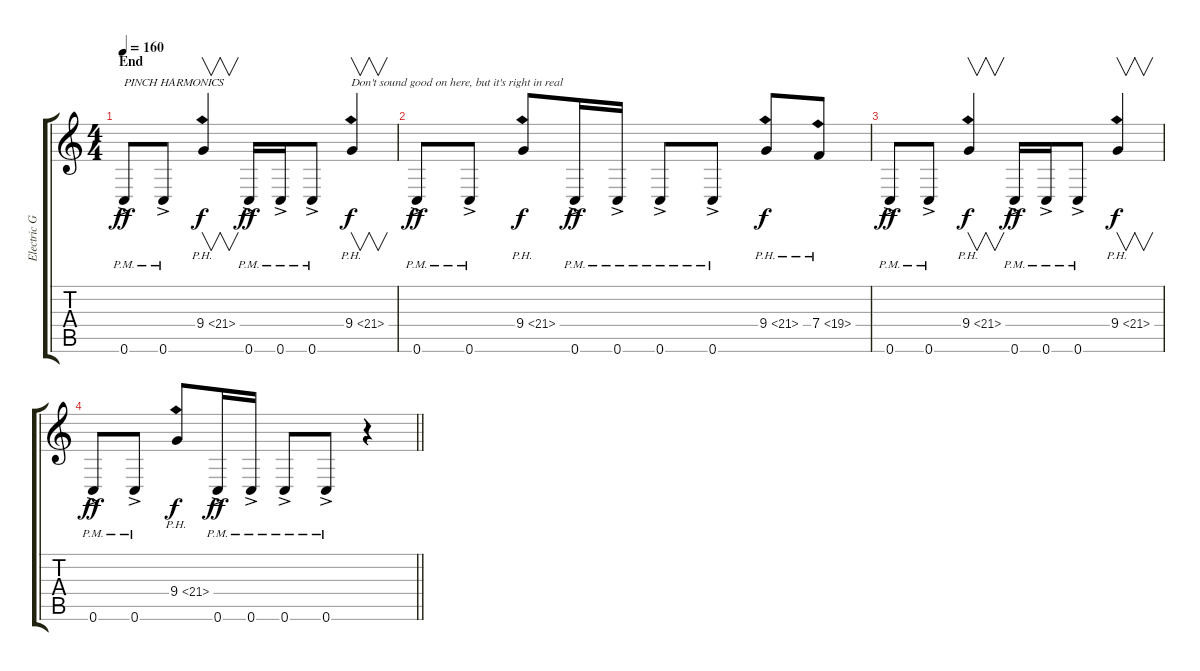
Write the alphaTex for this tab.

\track ("Electric Guitar" "Electric G") {instrument distortionguitar}
\staff {score tabs}
\tuning (C4 G3 Eb3 Bb2 F2 C2) {hide}
\ts (4 4)
\section ("" "End")
\tempo 160
\clef g2
\ks c
0.6{ac pm}.8{txt "PINCH HARMONICS" dy ff} 0.6{ac pm}.8 9.4{ph 12}.4{v dy f} 0.6{ac pm}.16{dy ff} 0.6{ac pm}.16 0.6{ac pm}.8 9.4{ph 12}.4{v txt "Don't sound good on here, but it's right in real" dy f} |
0.6{ac pm}.8{dy ff} 0.6{ac pm}.8 9.4{ph 12}.8{dy f} 0.6{ac pm}.16{dy ff} 0.6{ac pm}.16 0.6{ac pm}.8 0.6{ac pm}.8 9.4{ph 12}.8{dy f} 7.4{ph 12}.8 |
0.6{ac pm}.8{dy ff} 0.6{ac pm}.8 9.4{ph 12}.4{v dy f} 0.6{ac pm}.16{dy ff} 0.6{ac pm}.16 0.6{ac pm}.8 9.4{ph 12}.4{v dy f} |
\barLineRight lightlight
0.6{ac pm}.8{dy ff} 0.6{ac pm}.8 9.4{ph 12}.8{dy f} 0.6{ac pm}.16{dy ff} 0.6{ac pm}.16 0.6{ac pm}.8 0.6{ac pm}.8 r.4
